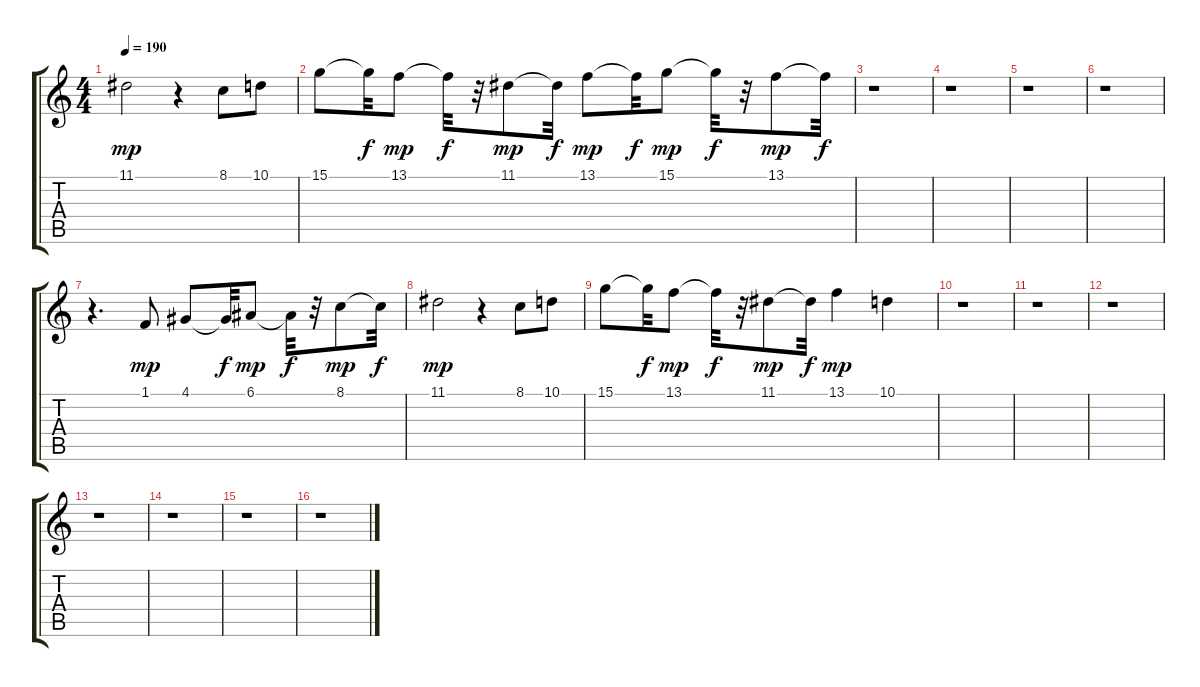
\track "" {instrument harmonica}
\staff {score tabs}
\tuning (E4 B3 G3 D3 A2 E2) {hide}
\ts (4 4)
\tempo 190
\clef g2
\ks c
11.1.2{dy mp} r.4 8.1.8 10.1.8 |
15.1.8 15.1{t}.32{dy f} 13.1.8{dy mp} 13.1{t}.32{dy f} r.32 11.1.8{dy mp} 11.1{t}.32{dy f} 13.1.8{dy mp} 13.1{t}.32{dy f} 15.1.8{dy mp} 15.1{t}.32{dy f} r.32 13.1.8{dy mp} 13.1{t}.32{dy f} |
r.1 |
r.1 |
r.1 |
r.1 |
r.4{d} 1.1.8{dy mp} 4.1.8 4.1{t}.32{dy f} 6.1.8{dy mp} 6.1{t}.32{dy f} r.32 8.1.8{dy mp} 8.1{t}.32{dy f} |
11.1.2{dy mp} r.4 8.1.8 10.1.8 |
15.1.8 15.1{t}.32{dy f} 13.1.8{dy mp} 13.1{t}.32{dy f} r.32 11.1.8{dy mp} 11.1{t}.32{dy f} 13.1.4{dy mp} 10.1.4 |
r.1 |
r.1 |
r.1 |
r.1 |
r.1 |
r.1 |
r.1
